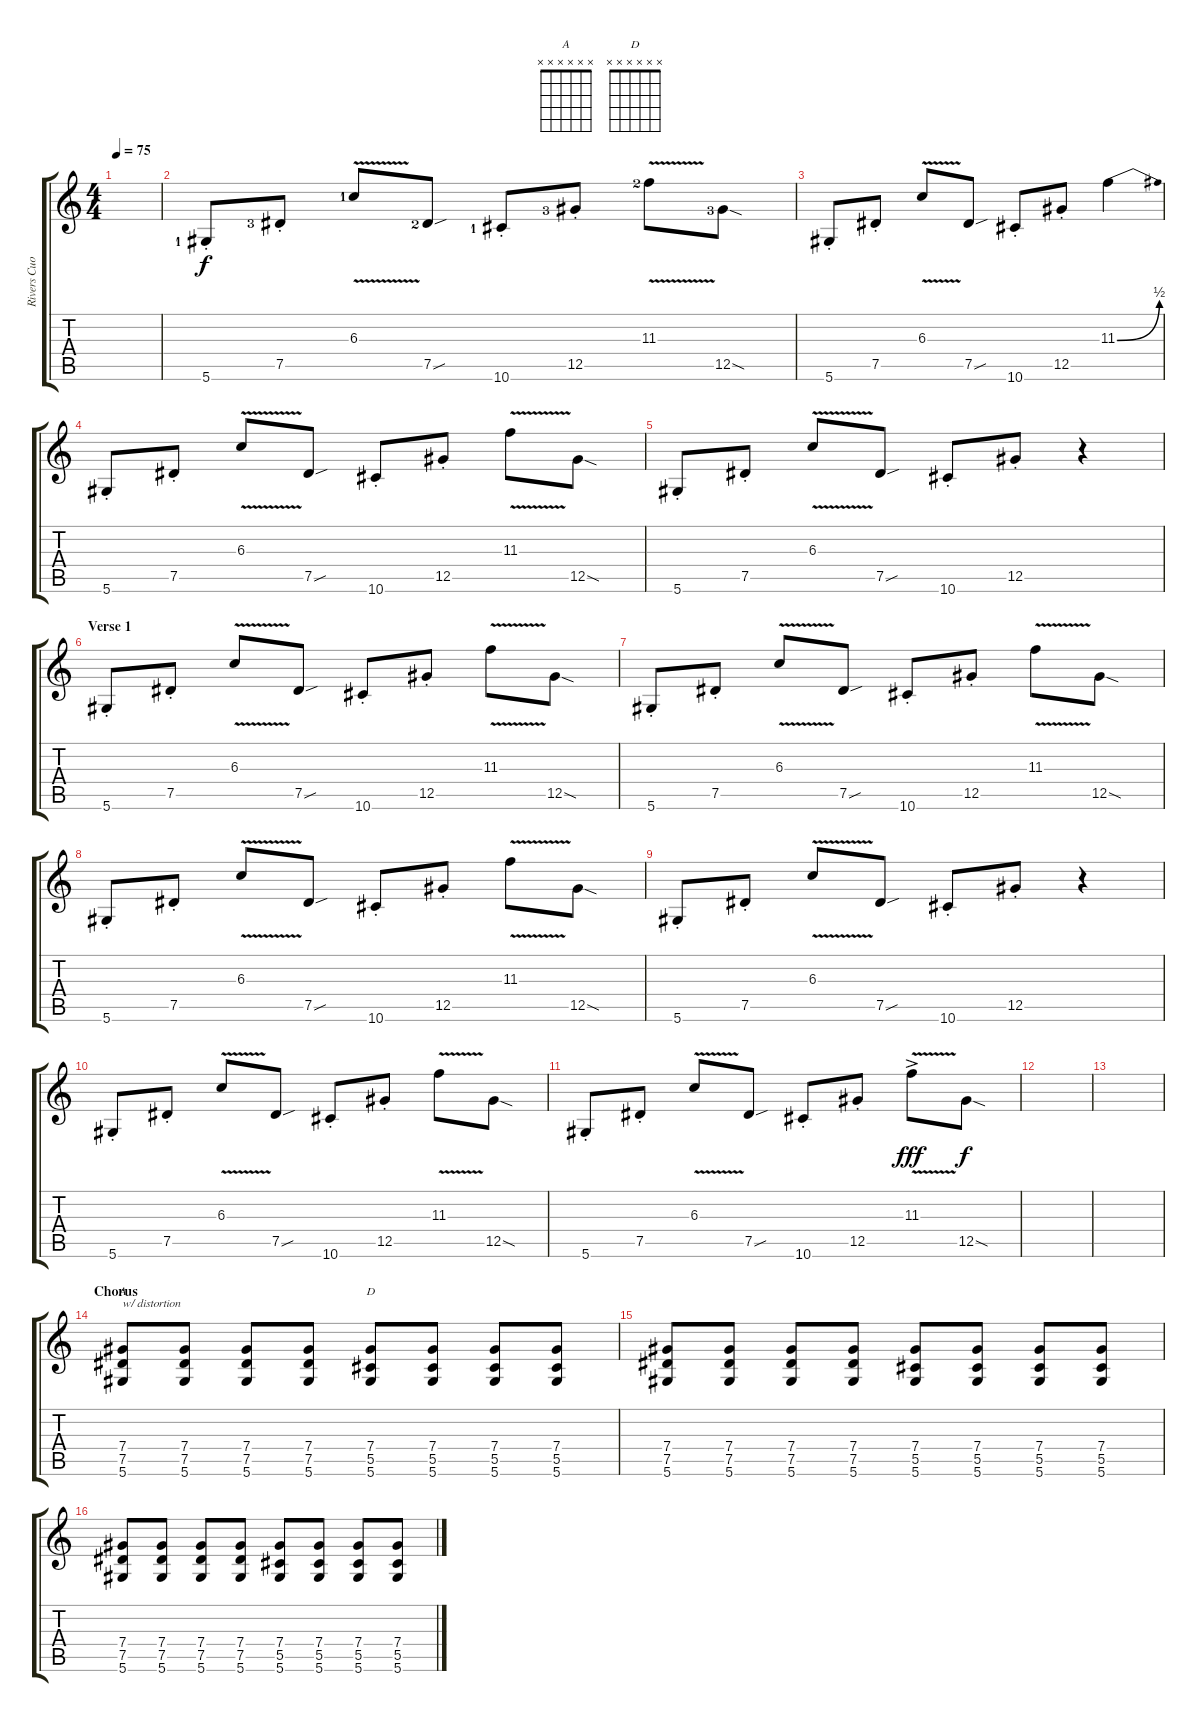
\track ("Rivers Cuomo - Guitar" "Rivers Cuo") {instrument electricguitarclean}
\staff {score tabs}
\tuning (Eb4 Bb3 Gb3 Db3 Ab2 Eb2) {hide}
\chord ("A" x x x x x x)
\chord ("D" x x x x x x)
\ts (4 4)
\tempo 75
\clef g2
\ks c
|
5.6{st lf 2}.8 7.5{st lf 4}.8 6.3{v lf 2}.8 7.5{sou lf 3}.8 10.6{st lf 2}.8 12.5{st lf 4}.8 11.3{v lf 3}.8 12.5{sod lf 4}.8 |
5.6{st}.8 7.5{st}.8 6.3{v}.8 7.5{sou}.8 10.6{st}.8 12.5{st}.8 11.3{be (bend 0 0 60 2)}.4 |
5.6{st}.8 7.5{st}.8 6.3{v}.8 7.5{sou}.8 10.6{st}.8 12.5{st}.8 11.3{v}.8 12.5{sod}.8 |
5.6{st}.8 7.5{st}.8 6.3{v}.8 7.5{sou}.8 10.6{st}.8 12.5{st}.8 r.4 |
\section ("" "Verse 1")
5.6{st}.8 7.5{st}.8 6.3{v}.8 7.5{sou}.8 10.6{st}.8 12.5{st}.8 11.3{v}.8 12.5{sod}.8 |
5.6{st}.8 7.5{st}.8 6.3{v}.8 7.5{sou}.8 10.6{st}.8 12.5{st}.8 11.3{v}.8 12.5{sod}.8 |
5.6{st}.8 7.5{st}.8 6.3{v}.8 7.5{sou}.8 10.6{st}.8 12.5{st}.8 11.3{v}.8 12.5{sod}.8 |
5.6{st}.8 7.5{st}.8 6.3{v}.8 7.5{sou}.8 10.6{st}.8 12.5{st}.8 r.4 |
5.6{st}.8 7.5{st}.8 6.3{v}.8 7.5{sou}.8 10.6{st}.8 12.5{st}.8 11.3{v}.8 12.5{sod}.8 |
5.6{st}.8 7.5{st}.8 6.3{v}.8 7.5{sou}.8 10.6{st}.8 12.5{st}.8 11.3{v ac}.8{dy fff} 12.5{sod}.8{dy f} |
|
|
\section ("" "Chorus")
(7.4 7.5 5.6).8{ch "A" txt "w/ distortion" instrument distortionguitar} (7.4 7.5 5.6).8 (7.4 7.5 5.6).8 (7.4 7.5 5.6).8 (7.4 5.5 5.6).8{ch "D"} (7.4 5.5 5.6).8 (7.4 5.5 5.6).8 (7.4 5.5 5.6).8 |
(7.4 7.5 5.6).8 (7.4 7.5 5.6).8 (7.4 7.5 5.6).8 (7.4 7.5 5.6).8 (7.4 5.5 5.6).8 (7.4 5.5 5.6).8 (7.4 5.5 5.6).8 (7.4 5.5 5.6).8 |
(7.4 7.5 5.6).8 (7.4 7.5 5.6).8 (7.4 7.5 5.6).8 (7.4 7.5 5.6).8 (7.4 5.5 5.6).8 (7.4 5.5 5.6).8 (7.4 5.5 5.6).8 (7.4 5.5 5.6).8
